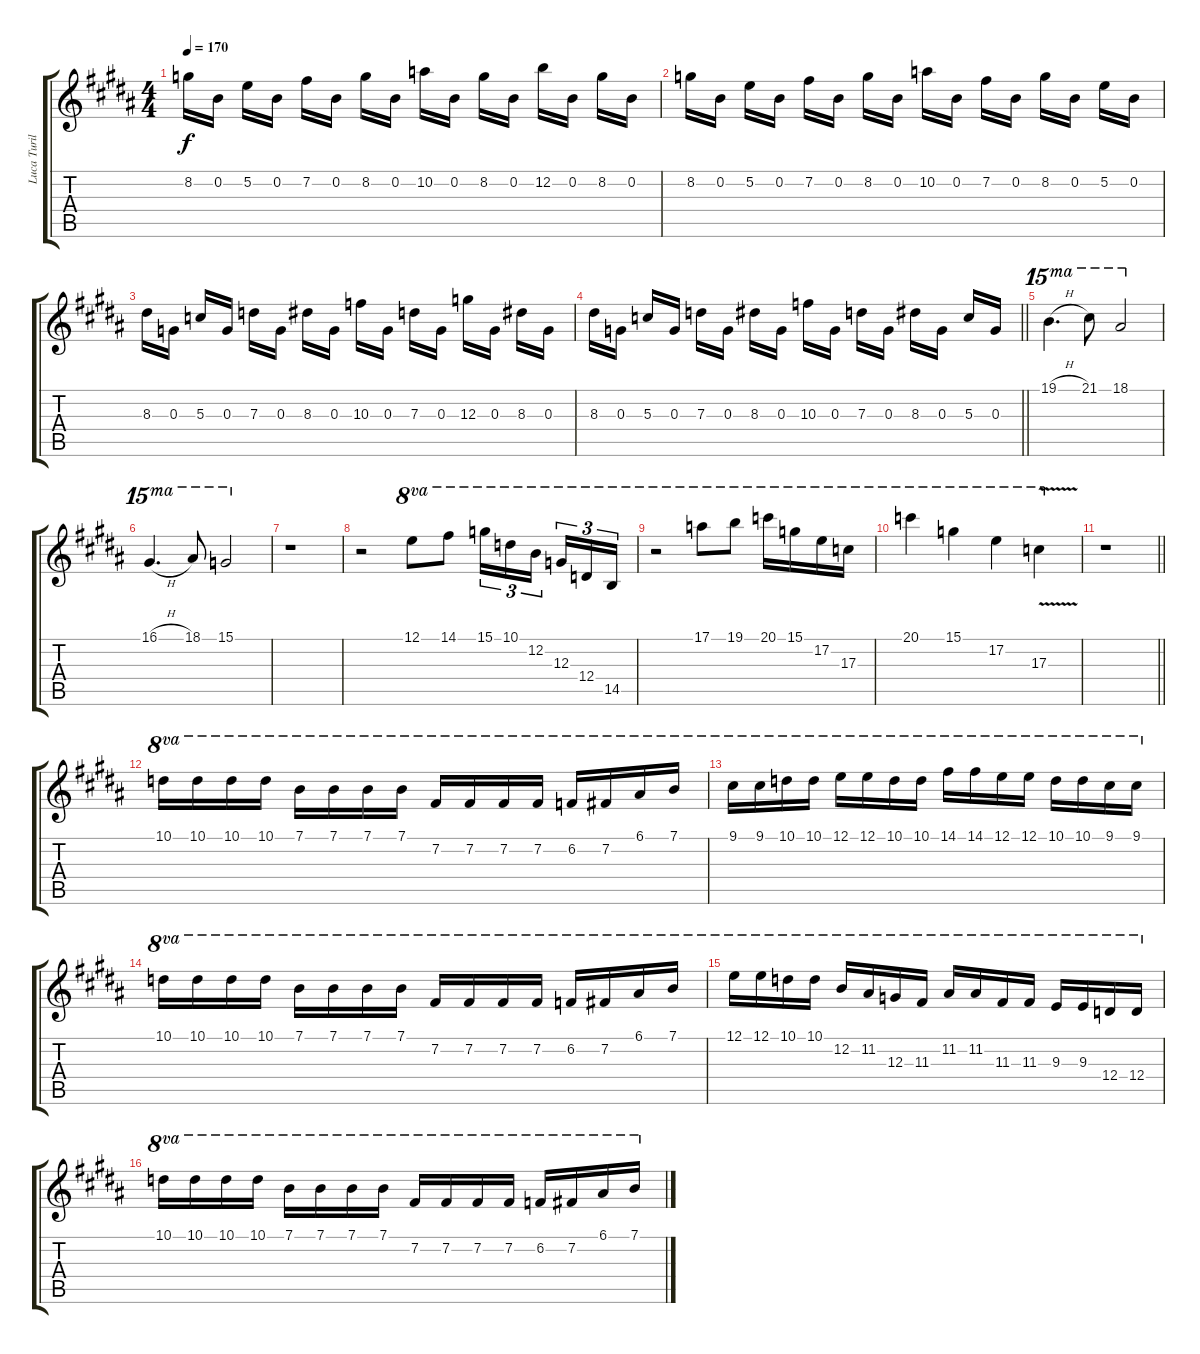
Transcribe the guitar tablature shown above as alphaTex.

\track ("Luca Turilli (Lead II)" "Luca Turil") {instrument distortionguitar}
\staff {score tabs}
\tuning (E4 B3 G3 D3 A2 E2) {hide}
\ts (4 4)
\section ("" "")
\tempo 170
\clef g2
\ks g#minor
8.2.16{dy f} 0.2.16{beam split} 5.2.16 0.2.16 7.2.16 0.2.16{beam split} 8.2.16 0.2.16 10.2.16 0.2.16{beam split} 8.2.16 0.2.16 12.2.16 0.2.16{beam split} 8.2.16 0.2.16 |
8.2.16 0.2.16{beam split} 5.2.16 0.2.16 7.2.16 0.2.16{beam split} 8.2.16 0.2.16 10.2.16 0.2.16{beam split} 7.2.16 0.2.16 8.2.16 0.2.16{beam split} 5.2.16 0.2.16 |
8.3.16 0.3.16{beam split} 5.3.16 0.3.16 7.3.16 0.3.16{beam split} 8.3.16 0.3.16 10.3.16 0.3.16{beam split} 7.3.16 0.3.16 12.3.16 0.3.16{beam split} 8.3.16 0.3.16 |
\barLineRight lightlight
8.3.16 0.3.16{beam split} 5.3.16 0.3.16 7.3.16 0.3.16{beam split} 8.3.16 0.3.16 10.3.16 0.3.16{beam split} 7.3.16 0.3.16 8.3.16 0.3.16{beam split} 5.3.16 0.3.16 |
\section ("" " ")
19.1{h}.4{d ot 15ma} 21.1.8{ot 15ma} 18.1.2{ot 15ma} |
16.1{h}.4{d ot 15ma} 18.1.8{ot 15ma} 15.1.2{ot 15ma} |
r.1 |
r.2 12.1.8{ot 8va} 14.1.8{ot 8va} 15.1.16{tu (3 2) ot 8va} 10.1.16{tu (3 2) ot 8va} 12.2.16{tu (3 2) ot 8va beam splitsecondary} 12.3.16{tu (3 2) ot 8va} 12.4.16{tu (3 2) ot 8va} 14.5.16{tu (3 2) ot 8va} |
r.2{ot 8va} 17.1.8{ot 8va} 19.1.8{ot 8va} 20.1.16{ot 8va} 15.1.16{ot 8va} 17.2.16{ot 8va} 17.3.16{ot 8va} |
20.1.4{ot 8va} 15.1.4{ot 8va} 17.2.4{ot 8va} 17.3{v}.4{ot 8va} |
\barLineRight lightlight
r.1 |
\section ("" " ")
10.1.16{ot 8va} 10.1.16{ot 8va} 10.1.16{ot 8va} 10.1.16{ot 8va} 7.1.16{ot 8va} 7.1.16{ot 8va} 7.1.16{ot 8va} 7.1.16{ot 8va} 7.2.16{ot 8va} 7.2.16{ot 8va} 7.2.16{ot 8va} 7.2.16{ot 8va} 6.2.16{ot 8va} 7.2.16{ot 8va} 6.1.16{ot 8va} 7.1.16{ot 8va} |
9.1.16{ot 8va} 9.1.16{ot 8va} 10.1.16{ot 8va} 10.1.16{ot 8va} 12.1.16{ot 8va} 12.1.16{ot 8va} 10.1.16{ot 8va} 10.1.16{ot 8va} 14.1.16{ot 8va} 14.1.16{ot 8va} 12.1.16{ot 8va} 12.1.16{ot 8va} 10.1.16{ot 8va} 10.1.16{ot 8va} 9.1.16{ot 8va} 9.1.16{ot 8va} |
10.1.16{ot 8va} 10.1.16{ot 8va} 10.1.16{ot 8va} 10.1.16{ot 8va} 7.1.16{ot 8va} 7.1.16{ot 8va} 7.1.16{ot 8va} 7.1.16{ot 8va} 7.2.16{ot 8va} 7.2.16{ot 8va} 7.2.16{ot 8va} 7.2.16{ot 8va} 6.2.16{ot 8va} 7.2.16{ot 8va} 6.1.16{ot 8va} 7.1.16{ot 8va} |
12.1.16{ot 8va} 12.1.16{ot 8va} 10.1.16{ot 8va} 10.1.16{ot 8va} 12.2.16{ot 8va} 11.2.16{ot 8va} 12.3.16{ot 8va} 11.3.16{ot 8va} 11.2.16{ot 8va} 11.2.16{ot 8va} 11.3.16{ot 8va} 11.3.16{ot 8va} 9.3.16{ot 8va} 9.3.16{ot 8va} 12.4.16{ot 8va} 12.4.16{ot 8va} |
10.1.16{ot 8va} 10.1.16{ot 8va} 10.1.16{ot 8va} 10.1.16{ot 8va} 7.1.16{ot 8va} 7.1.16{ot 8va} 7.1.16{ot 8va} 7.1.16{ot 8va} 7.2.16{ot 8va} 7.2.16{ot 8va} 7.2.16{ot 8va} 7.2.16{ot 8va} 6.2.16{ot 8va} 7.2.16{ot 8va} 6.1.16{ot 8va} 7.1.16{ot 8va}
